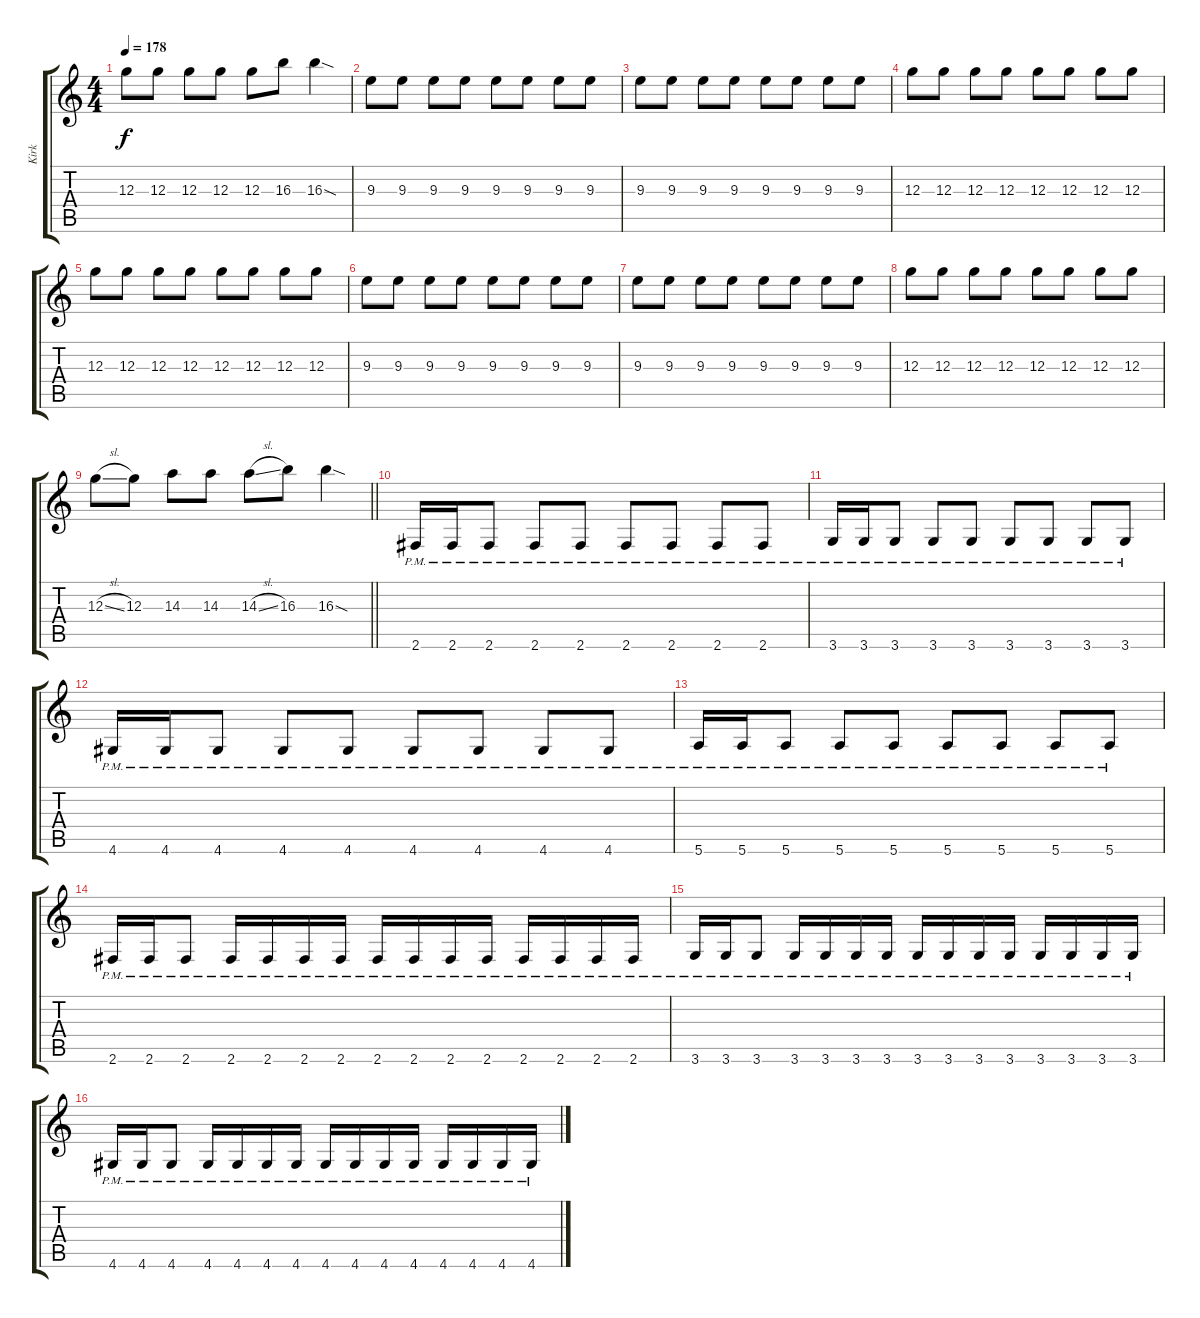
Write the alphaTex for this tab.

\track ("Kirk" "Kirk") {instrument distortionguitar}
\staff {score tabs}
\tuning (E4 B3 G3 D3 A2 E2) {hide}
\ts (4 4)
\tempo 178
\clef g2
\ks c
12.3.8{dy f} 12.3.8 12.3.8 12.3.8 12.3.8 16.3.8 16.3{sod}.4 |
9.3.8 9.3.8 9.3.8 9.3.8 9.3.8 9.3.8 9.3.8 9.3.8 |
9.3.8 9.3.8 9.3.8 9.3.8 9.3.8 9.3.8 9.3.8 9.3.8 |
12.3.8 12.3.8 12.3.8 12.3.8 12.3.8 12.3.8 12.3.8 12.3.8 |
12.3.8 12.3.8 12.3.8 12.3.8 12.3.8 12.3.8 12.3.8 12.3.8 |
9.3.8 9.3.8 9.3.8 9.3.8 9.3.8 9.3.8 9.3.8 9.3.8 |
9.3.8 9.3.8 9.3.8 9.3.8 9.3.8 9.3.8 9.3.8 9.3.8 |
12.3.8 12.3.8 12.3.8 12.3.8 12.3.8 12.3.8 12.3.8 12.3.8 |
\barLineRight lightlight
12.3{sl}.8 12.3.8 14.3.8 14.3.8 14.3{sl}.8 16.3.8 16.3{sod}.4 |
\section ("" "")
2.6{pm}.16{volume 4 instrument distortionguitar} 2.6{pm}.16 2.6{pm}.8 2.6{pm}.8 2.6{pm}.8 2.6{pm}.8 2.6{pm}.8 2.6{pm}.8 2.6{pm}.8 |
3.6{pm}.16 3.6{pm}.16 3.6{pm}.8 3.6{pm}.8 3.6{pm}.8 3.6{pm}.8 3.6{pm}.8 3.6{pm}.8 3.6{pm}.8 |
4.6{pm}.16 4.6{pm}.16 4.6{pm}.8 4.6{pm}.8 4.6{pm}.8 4.6{pm}.8 4.6{pm}.8 4.6{pm}.8 4.6{pm}.8 |
5.6{pm}.16 5.6{pm}.16 5.6{pm}.8 5.6{pm}.8 5.6{pm}.8 5.6{pm}.8 5.6{pm}.8 5.6{pm}.8 5.6{pm}.8 |
2.6{pm}.16 2.6{pm}.16 2.6{pm}.8 2.6{pm}.16 2.6{pm}.16 2.6{pm}.16 2.6{pm}.16 2.6{pm}.16 2.6{pm}.16 2.6{pm}.16 2.6{pm}.16 2.6{pm}.16 2.6{pm}.16 2.6{pm}.16 2.6{pm}.16 |
3.6{pm}.16 3.6{pm}.16 3.6{pm}.8 3.6{pm}.16 3.6{pm}.16 3.6{pm}.16 3.6{pm}.16 3.6{pm}.16 3.6{pm}.16 3.6{pm}.16 3.6{pm}.16 3.6{pm}.16 3.6{pm}.16 3.6{pm}.16 3.6{pm}.16 |
4.6{pm}.16 4.6{pm}.16 4.6{pm}.8 4.6{pm}.16 4.6{pm}.16 4.6{pm}.16 4.6{pm}.16 4.6{pm}.16 4.6{pm}.16 4.6{pm}.16 4.6{pm}.16 4.6{pm}.16 4.6{pm}.16 4.6{pm}.16 4.6{pm}.16
